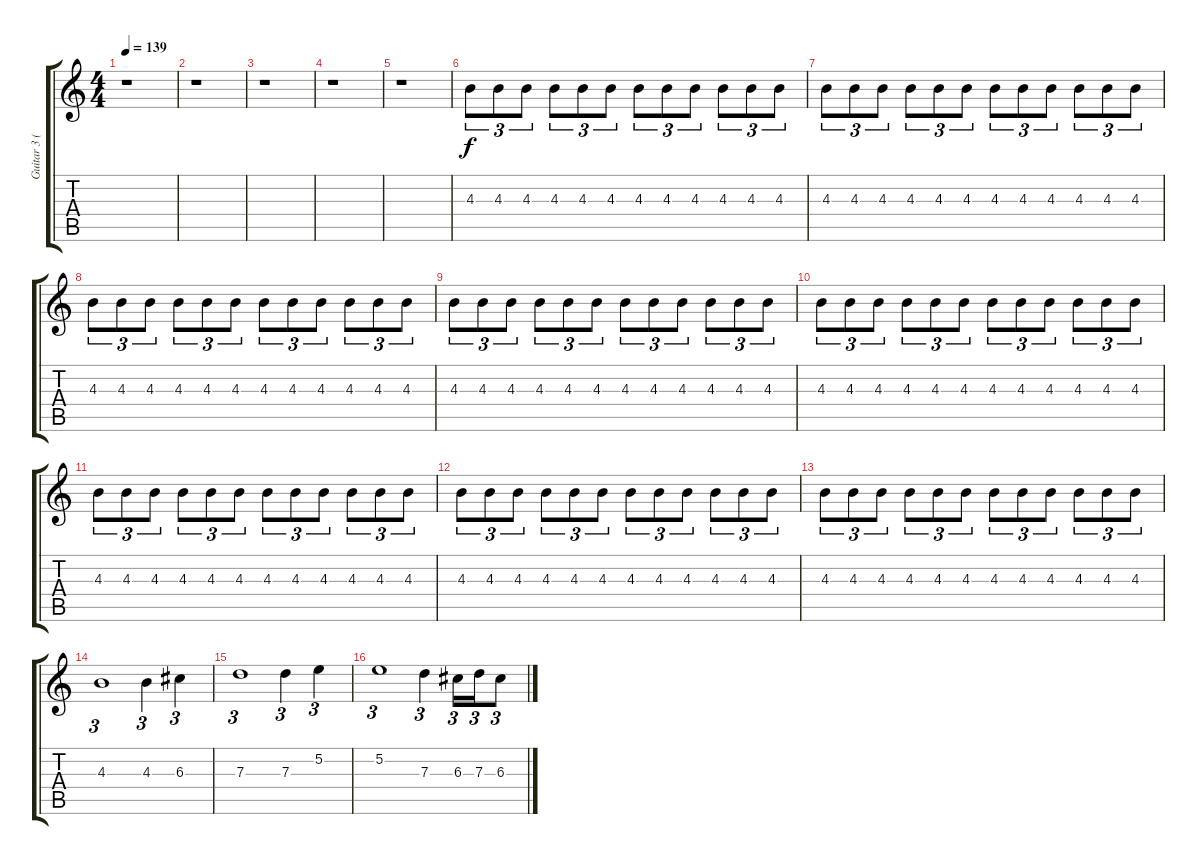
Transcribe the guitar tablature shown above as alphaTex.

\track ("Guitar 3 (Extra)" "Guitar 3 (") {instrument distortionguitar}
\staff {score tabs}
\tuning (E4 B3 G3 D3 A2 D2) {hide}
\ts (4 4)
\tempo 139
\clef g2
\ks c
r.1{dy f} |
r.1 |
r.1 |
r.1 |
r.1 |
4.3.8{tu (3 2)} 4.3.8{tu (3 2)} 4.3.8{tu (3 2)} 4.3.8{tu (3 2)} 4.3.8{tu (3 2)} 4.3.8{tu (3 2)} 4.3.8{tu (3 2)} 4.3.8{tu (3 2)} 4.3.8{tu (3 2)} 4.3.8{tu (3 2)} 4.3.8{tu (3 2)} 4.3.8{tu (3 2)} |
4.3.8{tu (3 2)} 4.3.8{tu (3 2)} 4.3.8{tu (3 2)} 4.3.8{tu (3 2)} 4.3.8{tu (3 2)} 4.3.8{tu (3 2)} 4.3.8{tu (3 2)} 4.3.8{tu (3 2)} 4.3.8{tu (3 2)} 4.3.8{tu (3 2)} 4.3.8{tu (3 2)} 4.3.8{tu (3 2)} |
4.3.8{tu (3 2)} 4.3.8{tu (3 2)} 4.3.8{tu (3 2)} 4.3.8{tu (3 2)} 4.3.8{tu (3 2)} 4.3.8{tu (3 2)} 4.3.8{tu (3 2)} 4.3.8{tu (3 2)} 4.3.8{tu (3 2)} 4.3.8{tu (3 2)} 4.3.8{tu (3 2)} 4.3.8{tu (3 2)} |
4.3.8{tu (3 2)} 4.3.8{tu (3 2)} 4.3.8{tu (3 2)} 4.3.8{tu (3 2)} 4.3.8{tu (3 2)} 4.3.8{tu (3 2)} 4.3.8{tu (3 2)} 4.3.8{tu (3 2)} 4.3.8{tu (3 2)} 4.3.8{tu (3 2)} 4.3.8{tu (3 2)} 4.3.8{tu (3 2)} |
4.3.8{tu (3 2)} 4.3.8{tu (3 2)} 4.3.8{tu (3 2)} 4.3.8{tu (3 2)} 4.3.8{tu (3 2)} 4.3.8{tu (3 2)} 4.3.8{tu (3 2)} 4.3.8{tu (3 2)} 4.3.8{tu (3 2)} 4.3.8{tu (3 2)} 4.3.8{tu (3 2)} 4.3.8{tu (3 2)} |
4.3.8{tu (3 2)} 4.3.8{tu (3 2)} 4.3.8{tu (3 2)} 4.3.8{tu (3 2)} 4.3.8{tu (3 2)} 4.3.8{tu (3 2)} 4.3.8{tu (3 2)} 4.3.8{tu (3 2)} 4.3.8{tu (3 2)} 4.3.8{tu (3 2)} 4.3.8{tu (3 2)} 4.3.8{tu (3 2)} |
4.3.8{tu (3 2)} 4.3.8{tu (3 2)} 4.3.8{tu (3 2)} 4.3.8{tu (3 2)} 4.3.8{tu (3 2)} 4.3.8{tu (3 2)} 4.3.8{tu (3 2)} 4.3.8{tu (3 2)} 4.3.8{tu (3 2)} 4.3.8{tu (3 2)} 4.3.8{tu (3 2)} 4.3.8{tu (3 2)} |
4.3.8{tu (3 2)} 4.3.8{tu (3 2)} 4.3.8{tu (3 2)} 4.3.8{tu (3 2)} 4.3.8{tu (3 2)} 4.3.8{tu (3 2)} 4.3.8{tu (3 2)} 4.3.8{tu (3 2)} 4.3.8{tu (3 2)} 4.3.8{tu (3 2)} 4.3.8{tu (3 2)} 4.3.8{tu (3 2)} |
4.3.1{tu (3 2)} 4.3.4{tu (3 2)} 6.3.4{tu (3 2)} |
7.3.1{tu (3 2)} 7.3.4{tu (3 2)} 5.2.4{tu (3 2)} |
5.2.1{tu (3 2)} 7.3.4{tu (3 2)} 6.3.16{tu (3 2)} 7.3.16{tu (3 2)} 6.3.8{tu (3 2)}
